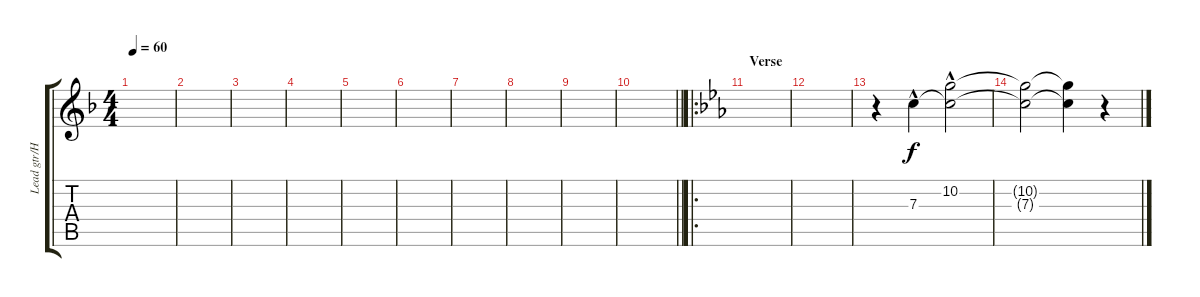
\track ("Lead gtr/Horn" "Lead gtr/H") {instrument overdrivenguitar}
\staff {score tabs}
\tuning (D4 A3 F3 C3 G2 C2) {hide}
\ts (4 4)
\tempo 60
\clef g2
\ks dminor
|
|
|
|
|
|
|
|
|
\barLineRight lightlight
|
\ro
\section ("" "Verse")
\ks cminor
|
|
r.4 7.3{hac}.4{volume 16} (10.2{hac} 7.3{t}).2 |
(10.2{t} 7.3{t}).2{dy f} (10.2{t} 7.3{t}).4{volume 13} r.4
